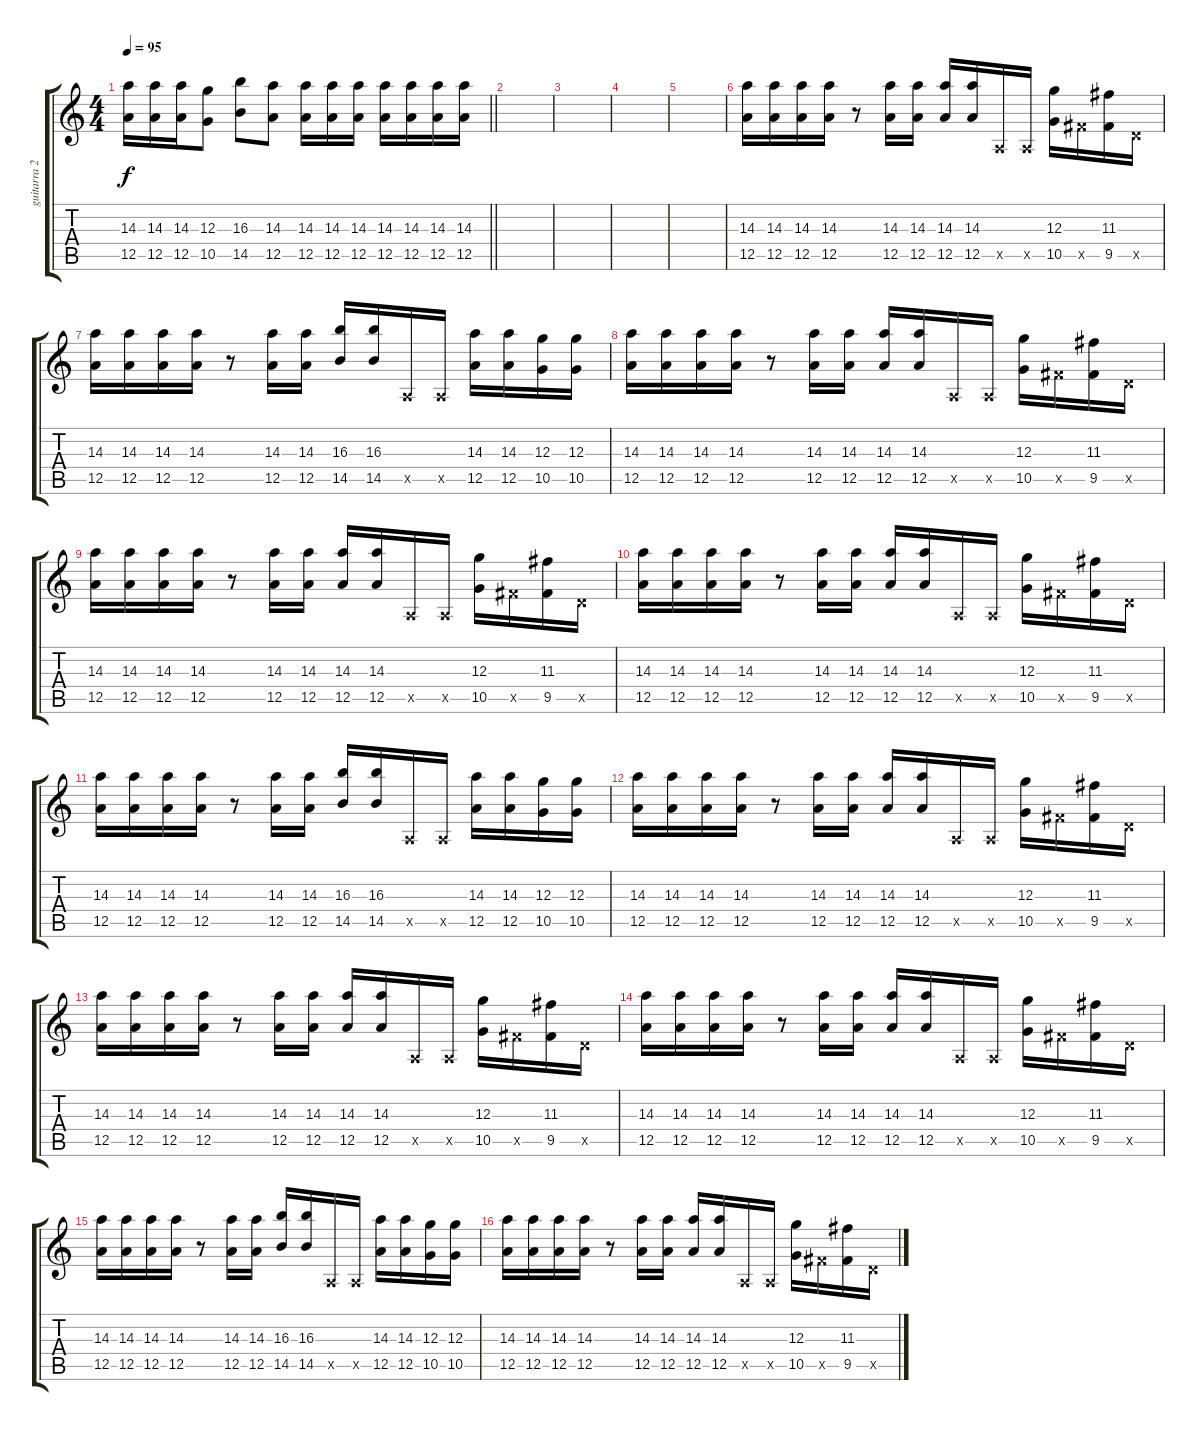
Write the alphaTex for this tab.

\track ("guitarra 2" "guitarra 2") {instrument distortionguitar}
\staff {score tabs}
\tuning (E4 B3 G3 D3 A2 E2) {hide}
\ts (4 4)
\tempo 95
\clef g2
\barLineRight lightlight
\ks c
(14.3 12.5).16{dy f} (14.3 12.5).16 (14.3 12.5).16 (12.3 10.5).8 (16.3 14.5).8 (14.3 12.5).8 (14.3 12.5).16 (14.3 12.5).16 (14.3 12.5).16 (14.3 12.5).16 (14.3 12.5).16 (14.3 12.5).16 (14.3 12.5).16 |
|
|
|
|
(14.3 12.5).16 (14.3 12.5).16 (14.3 12.5).16 (14.3 12.5).16 r.8 (14.3 12.5).16 (14.3 12.5).16 (14.3 12.5).16 (14.3 12.5).16 0.5{x}.16 0.5{x}.16 (12.3 10.5).16 9.5{x}.16 (11.3 9.5).16 5.5{x}.16 |
(14.3 12.5).16 (14.3 12.5).16 (14.3 12.5).16 (14.3 12.5).16 r.8 (14.3 12.5).16 (14.3 12.5).16 (16.3 14.5).16 (16.3 14.5).16 0.5{x}.16 0.5{x}.16 (14.3 12.5).16 (14.3 12.5).16 (12.3 10.5).16 (12.3 10.5).16 |
(14.3 12.5).16 (14.3 12.5).16 (14.3 12.5).16 (14.3 12.5).16 r.8 (14.3 12.5).16 (14.3 12.5).16 (14.3 12.5).16 (14.3 12.5).16 0.5{x}.16 0.5{x}.16 (12.3 10.5).16 9.5{x}.16 (11.3 9.5).16 5.5{x}.16 |
(14.3 12.5).16 (14.3 12.5).16 (14.3 12.5).16 (14.3 12.5).16 r.8 (14.3 12.5).16 (14.3 12.5).16 (14.3 12.5).16 (14.3 12.5).16 0.5{x}.16 0.5{x}.16 (12.3 10.5).16 9.5{x}.16 (11.3 9.5).16 5.5{x}.16 |
(14.3 12.5).16 (14.3 12.5).16 (14.3 12.5).16 (14.3 12.5).16 r.8 (14.3 12.5).16 (14.3 12.5).16 (14.3 12.5).16 (14.3 12.5).16 0.5{x}.16 0.5{x}.16 (12.3 10.5).16 9.5{x}.16 (11.3 9.5).16 5.5{x}.16 |
(14.3 12.5).16 (14.3 12.5).16 (14.3 12.5).16 (14.3 12.5).16 r.8 (14.3 12.5).16 (14.3 12.5).16 (16.3 14.5).16 (16.3 14.5).16 0.5{x}.16 0.5{x}.16 (14.3 12.5).16 (14.3 12.5).16 (12.3 10.5).16 (12.3 10.5).16 |
(14.3 12.5).16 (14.3 12.5).16 (14.3 12.5).16 (14.3 12.5).16 r.8 (14.3 12.5).16 (14.3 12.5).16 (14.3 12.5).16 (14.3 12.5).16 0.5{x}.16 0.5{x}.16 (12.3 10.5).16 9.5{x}.16 (11.3 9.5).16 5.5{x}.16 |
(14.3 12.5).16 (14.3 12.5).16 (14.3 12.5).16 (14.3 12.5).16 r.8 (14.3 12.5).16 (14.3 12.5).16 (14.3 12.5).16 (14.3 12.5).16 0.5{x}.16 0.5{x}.16 (12.3 10.5).16 9.5{x}.16 (11.3 9.5).16 5.5{x}.16 |
(14.3 12.5).16 (14.3 12.5).16 (14.3 12.5).16 (14.3 12.5).16 r.8 (14.3 12.5).16 (14.3 12.5).16 (14.3 12.5).16 (14.3 12.5).16 0.5{x}.16 0.5{x}.16 (12.3 10.5).16 9.5{x}.16 (11.3 9.5).16 5.5{x}.16 |
(14.3 12.5).16 (14.3 12.5).16 (14.3 12.5).16 (14.3 12.5).16 r.8 (14.3 12.5).16 (14.3 12.5).16 (16.3 14.5).16 (16.3 14.5).16 0.5{x}.16 0.5{x}.16 (14.3 12.5).16 (14.3 12.5).16 (12.3 10.5).16 (12.3 10.5).16 |
(14.3 12.5).16 (14.3 12.5).16 (14.3 12.5).16 (14.3 12.5).16 r.8 (14.3 12.5).16 (14.3 12.5).16 (14.3 12.5).16 (14.3 12.5).16 0.5{x}.16 0.5{x}.16 (12.3 10.5).16 9.5{x}.16 (11.3 9.5).16 5.5{x}.16
